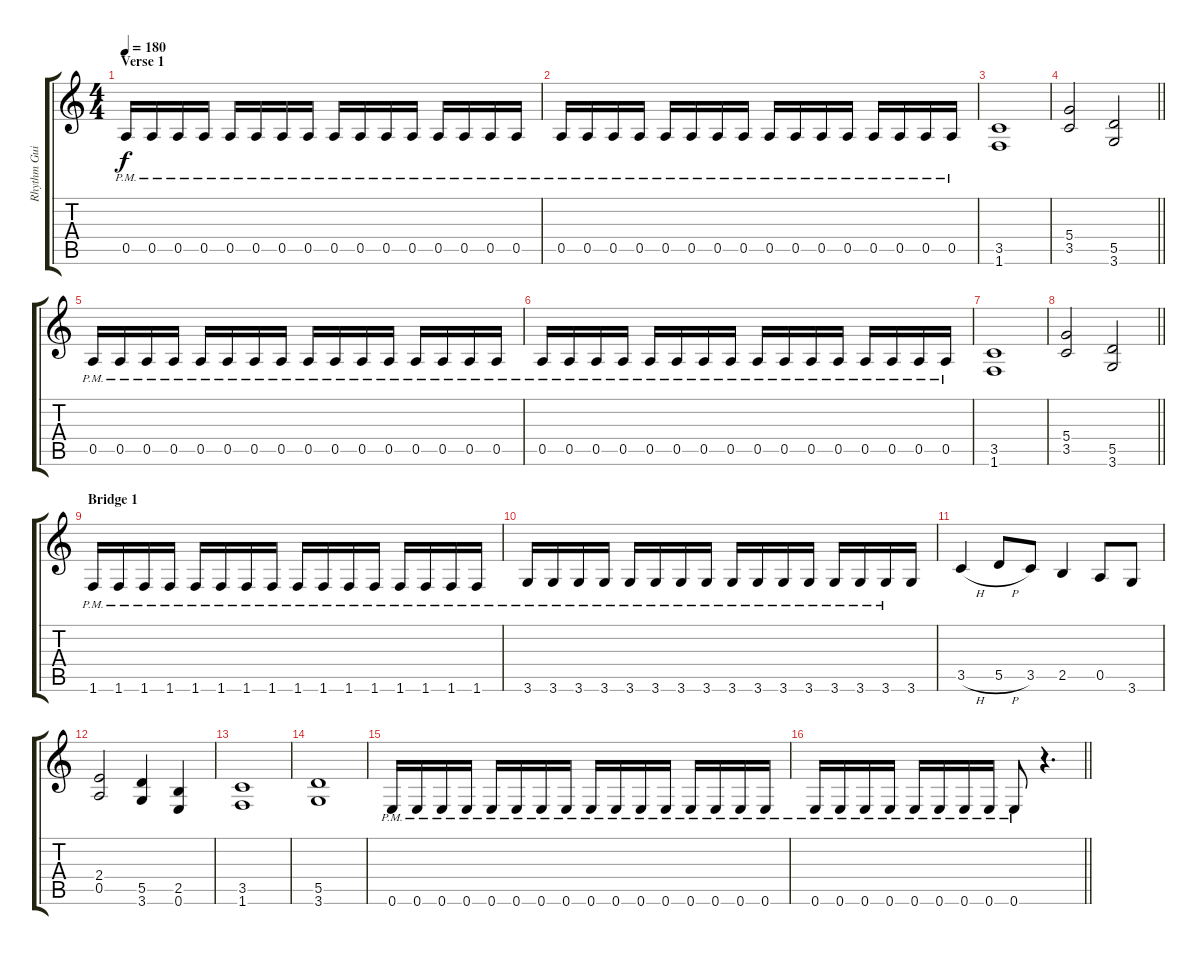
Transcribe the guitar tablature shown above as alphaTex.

\track ("Rhythm Guitar 2: Tapani Kangas" "Rhythm Gui") {instrument distortionguitar}
\staff {score tabs}
\tuning (E4 B3 G3 D3 A2 E2) {hide}
\ts (4 4)
\section ("" "Verse 1")
\tempo 180
\clef g2
\ks aminor
0.5{pm}.16{dy f} 0.5{pm}.16 0.5{pm}.16 0.5{pm}.16 0.5{pm}.16 0.5{pm}.16 0.5{pm}.16 0.5{pm}.16 0.5{pm}.16 0.5{pm}.16 0.5{pm}.16 0.5{pm}.16 0.5{pm}.16 0.5{pm}.16 0.5{pm}.16 0.5{pm}.16 |
0.5{pm}.16 0.5{pm}.16 0.5{pm}.16 0.5{pm}.16 0.5{pm}.16 0.5{pm}.16 0.5{pm}.16 0.5{pm}.16 0.5{pm}.16 0.5{pm}.16 0.5{pm}.16 0.5{pm}.16 0.5{pm}.16 0.5{pm}.16 0.5{pm}.16 0.5{pm}.16 |
(3.5 1.6).1 |
\barLineRight lightlight
(5.4 3.5).2 (5.5 3.6).2 |
0.5{pm}.16 0.5{pm}.16 0.5{pm}.16 0.5{pm}.16 0.5{pm}.16 0.5{pm}.16 0.5{pm}.16 0.5{pm}.16 0.5{pm}.16 0.5{pm}.16 0.5{pm}.16 0.5{pm}.16 0.5{pm}.16 0.5{pm}.16 0.5{pm}.16 0.5{pm}.16 |
0.5{pm}.16 0.5{pm}.16 0.5{pm}.16 0.5{pm}.16 0.5{pm}.16 0.5{pm}.16 0.5{pm}.16 0.5{pm}.16 0.5{pm}.16 0.5{pm}.16 0.5{pm}.16 0.5{pm}.16 0.5{pm}.16 0.5{pm}.16 0.5{pm}.16 0.5{pm}.16 |
(3.5 1.6).1 |
\barLineRight lightlight
(5.4 3.5).2 (5.5 3.6).2 |
\section ("" "Bridge 1")
1.6{pm}.16 1.6{pm}.16 1.6{pm}.16 1.6{pm}.16 1.6{pm}.16 1.6{pm}.16 1.6{pm}.16 1.6{pm}.16 1.6{pm}.16 1.6{pm}.16 1.6{pm}.16 1.6{pm}.16 1.6{pm}.16 1.6{pm}.16 1.6{pm}.16 1.6{pm}.16 |
3.6{pm}.16 3.6{pm}.16 3.6{pm}.16 3.6{pm}.16 3.6{pm}.16 3.6{pm}.16 3.6{pm}.16 3.6{pm}.16 3.6{pm}.16 3.6{pm}.16 3.6{pm}.16 3.6{pm}.16 3.6{pm}.16 3.6{pm}.16 3.6{pm}.16 3.6.16 |
3.5{h}.4 5.5{h}.8 3.5.8 2.5.4 0.5.8 3.6.8 |
(2.4 0.5).2 (5.5 3.6).4 (2.5 0.6).4 |
(3.5 1.6).1 |
(5.5 3.6).1 |
0.6{pm}.16 0.6{pm}.16 0.6{pm}.16 0.6{pm}.16 0.6{pm}.16 0.6{pm}.16 0.6{pm}.16 0.6{pm}.16 0.6{pm}.16 0.6{pm}.16 0.6{pm}.16 0.6{pm}.16 0.6{pm}.16 0.6{pm}.16 0.6{pm}.16 0.6{pm}.16 |
\barLineRight lightlight
0.6{pm}.16 0.6{pm}.16 0.6{pm}.16 0.6{pm}.16 0.6{pm}.16 0.6{pm}.16 0.6{pm}.16 0.6{pm}.16 0.6{pm}.8 r.4{d}
